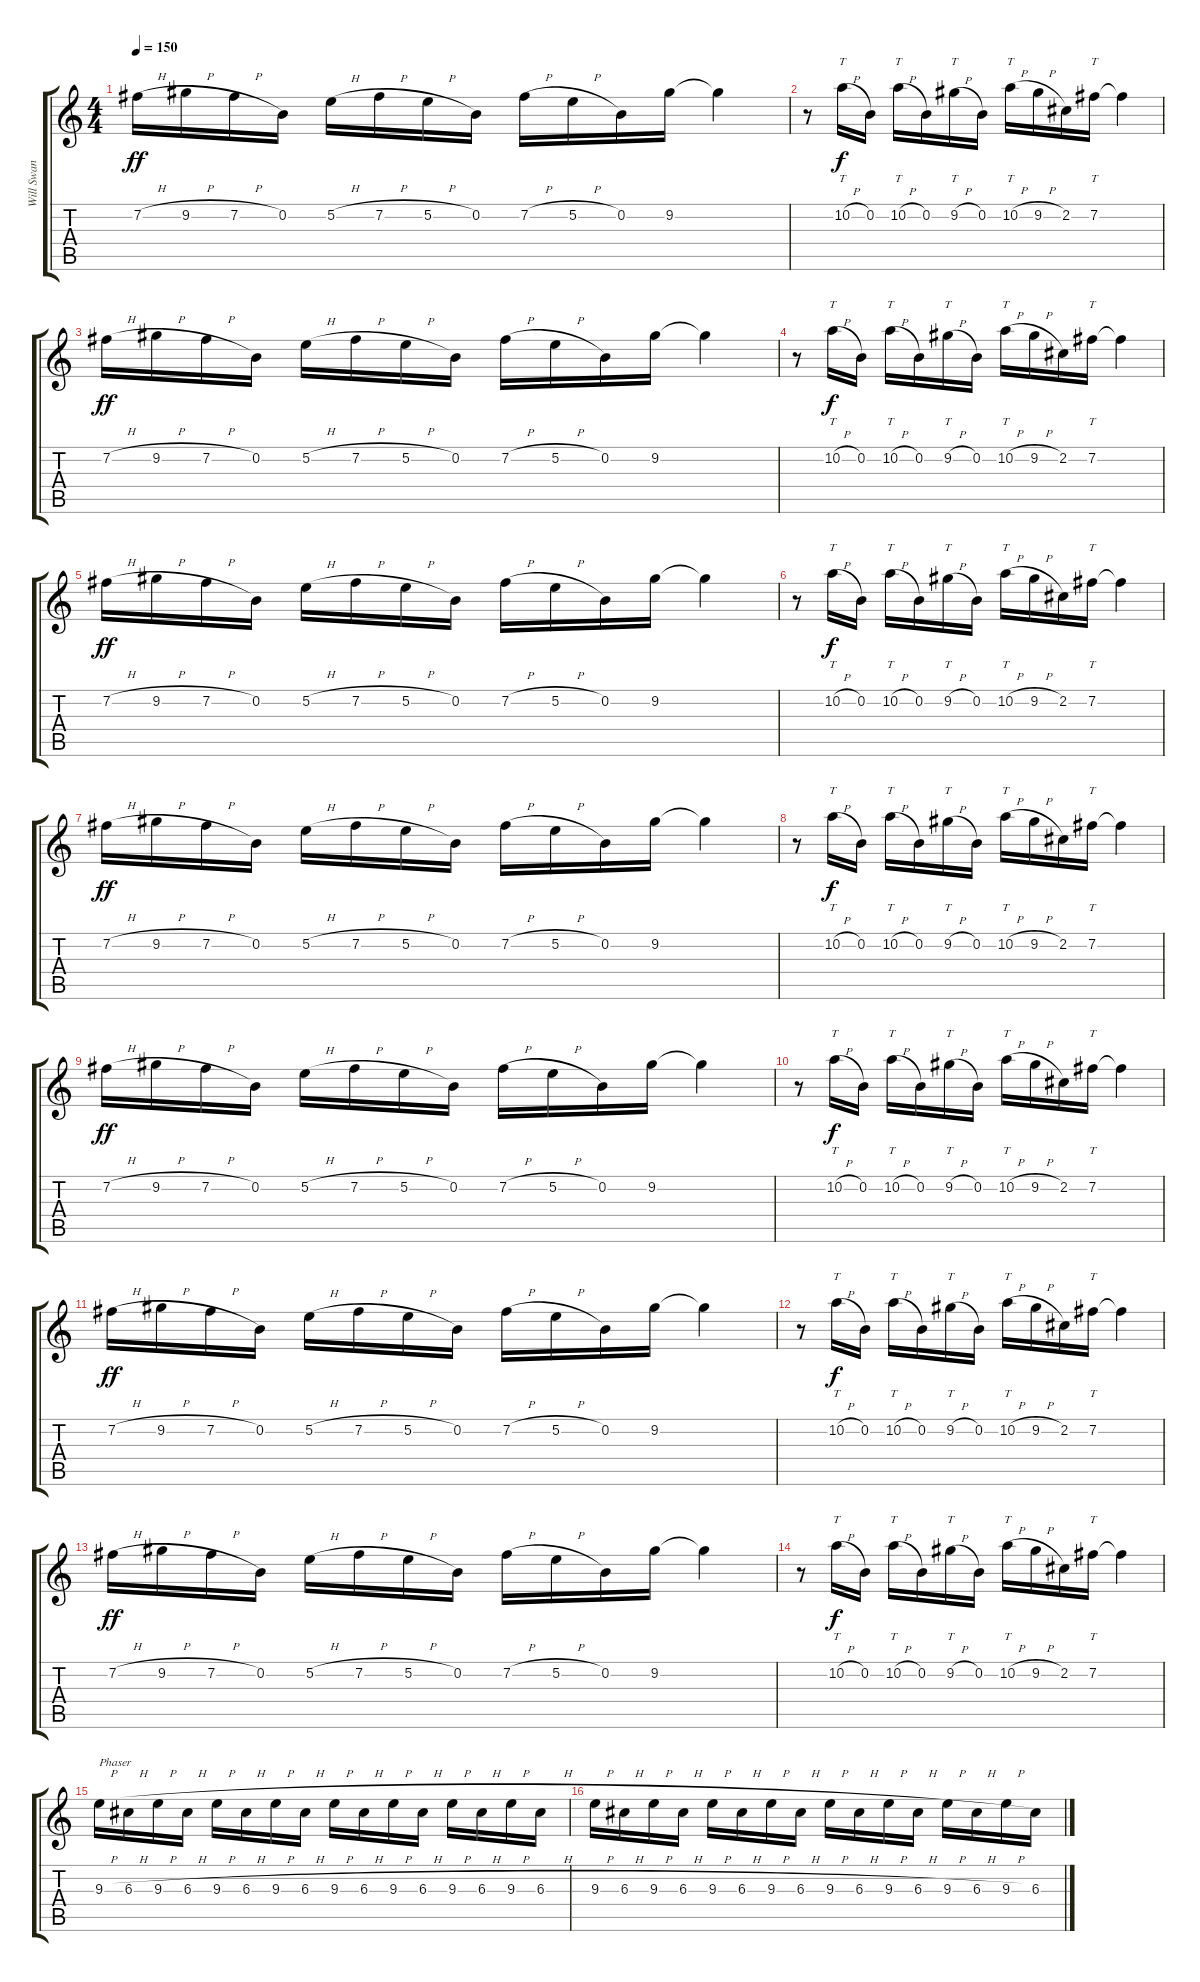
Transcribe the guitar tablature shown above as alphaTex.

\track ("Will Swan (Guitar L)" "Will Swan ") {instrument distortionguitar}
\staff {score tabs}
\tuning (E4 B3 G3 D3 A2 E2) {hide}
\ts (4 4)
\tempo 150
\clef g2
\ks c
7.2{h}.16{dy ff} 9.2{h}.16 7.2{h}.16 0.2.16 5.2{h}.16 7.2{h}.16 5.2{h}.16 0.2.16 7.2{h}.16 5.2{h}.16 0.2.16 9.2.16 9.2{t}.4 |
r.8 10.2{h}.16{tt dy f} 0.2.16 10.2{h}.16{tt} 0.2.16 9.2{h}.16{tt} 0.2.16 10.2{h}.16{tt} 9.2{h}.16 2.2.16 7.2.16{tt} 7.2{t}.4 |
7.2{h}.16{dy ff} 9.2{h}.16 7.2{h}.16 0.2.16 5.2{h}.16 7.2{h}.16 5.2{h}.16 0.2.16 7.2{h}.16 5.2{h}.16 0.2.16 9.2.16 9.2{t}.4 |
r.8 10.2{h}.16{tt dy f} 0.2.16 10.2{h}.16{tt} 0.2.16 9.2{h}.16{tt} 0.2.16 10.2{h}.16{tt} 9.2{h}.16 2.2.16 7.2.16{tt} 7.2{t}.4 |
7.2{h}.16{dy ff} 9.2{h}.16 7.2{h}.16 0.2.16 5.2{h}.16 7.2{h}.16 5.2{h}.16 0.2.16 7.2{h}.16 5.2{h}.16 0.2.16 9.2.16 9.2{t}.4 |
r.8 10.2{h}.16{tt dy f} 0.2.16 10.2{h}.16{tt} 0.2.16 9.2{h}.16{tt} 0.2.16 10.2{h}.16{tt} 9.2{h}.16 2.2.16 7.2.16{tt} 7.2{t}.4 |
7.2{h}.16{dy ff} 9.2{h}.16 7.2{h}.16 0.2.16 5.2{h}.16 7.2{h}.16 5.2{h}.16 0.2.16 7.2{h}.16 5.2{h}.16 0.2.16 9.2.16 9.2{t}.4 |
r.8 10.2{h}.16{tt dy f} 0.2.16 10.2{h}.16{tt} 0.2.16 9.2{h}.16{tt} 0.2.16 10.2{h}.16{tt} 9.2{h}.16 2.2.16 7.2.16{tt} 7.2{t}.4 |
7.2{h}.16{dy ff} 9.2{h}.16 7.2{h}.16 0.2.16 5.2{h}.16 7.2{h}.16 5.2{h}.16 0.2.16 7.2{h}.16 5.2{h}.16 0.2.16 9.2.16 9.2{t}.4 |
r.8 10.2{h}.16{tt dy f} 0.2.16 10.2{h}.16{tt} 0.2.16 9.2{h}.16{tt} 0.2.16 10.2{h}.16{tt} 9.2{h}.16 2.2.16 7.2.16{tt} 7.2{t}.4 |
7.2{h}.16{dy ff} 9.2{h}.16 7.2{h}.16 0.2.16 5.2{h}.16 7.2{h}.16 5.2{h}.16 0.2.16 7.2{h}.16 5.2{h}.16 0.2.16 9.2.16 9.2{t}.4 |
r.8 10.2{h}.16{tt dy f} 0.2.16 10.2{h}.16{tt} 0.2.16 9.2{h}.16{tt} 0.2.16 10.2{h}.16{tt} 9.2{h}.16 2.2.16 7.2.16{tt} 7.2{t}.4 |
7.2{h}.16{dy ff} 9.2{h}.16 7.2{h}.16 0.2.16 5.2{h}.16 7.2{h}.16 5.2{h}.16 0.2.16 7.2{h}.16 5.2{h}.16 0.2.16 9.2.16 9.2{t}.4 |
r.8 10.2{h}.16{tt dy f} 0.2.16 10.2{h}.16{tt} 0.2.16 9.2{h}.16{tt} 0.2.16 10.2{h}.16{tt} 9.2{h}.16 2.2.16 7.2.16{tt} 7.2{t}.4 |
9.3{h}.16{txt "Phaser"} 6.3{h}.16 9.3{h}.16 6.3{h}.16 9.3{h}.16 6.3{h}.16 9.3{h}.16 6.3{h}.16 9.3{h}.16 6.3{h}.16 9.3{h}.16 6.3{h}.16 9.3{h}.16 6.3{h}.16 9.3{h}.16 6.3{h}.16 |
9.3{h}.16 6.3{h}.16 9.3{h}.16 6.3{h}.16 9.3{h}.16 6.3{h}.16 9.3{h}.16 6.3{h}.16 9.3{h}.16 6.3{h}.16 9.3{h}.16 6.3{h}.16 9.3{h}.16 6.3{h}.16 9.3{h}.16 6.3{h}.16
